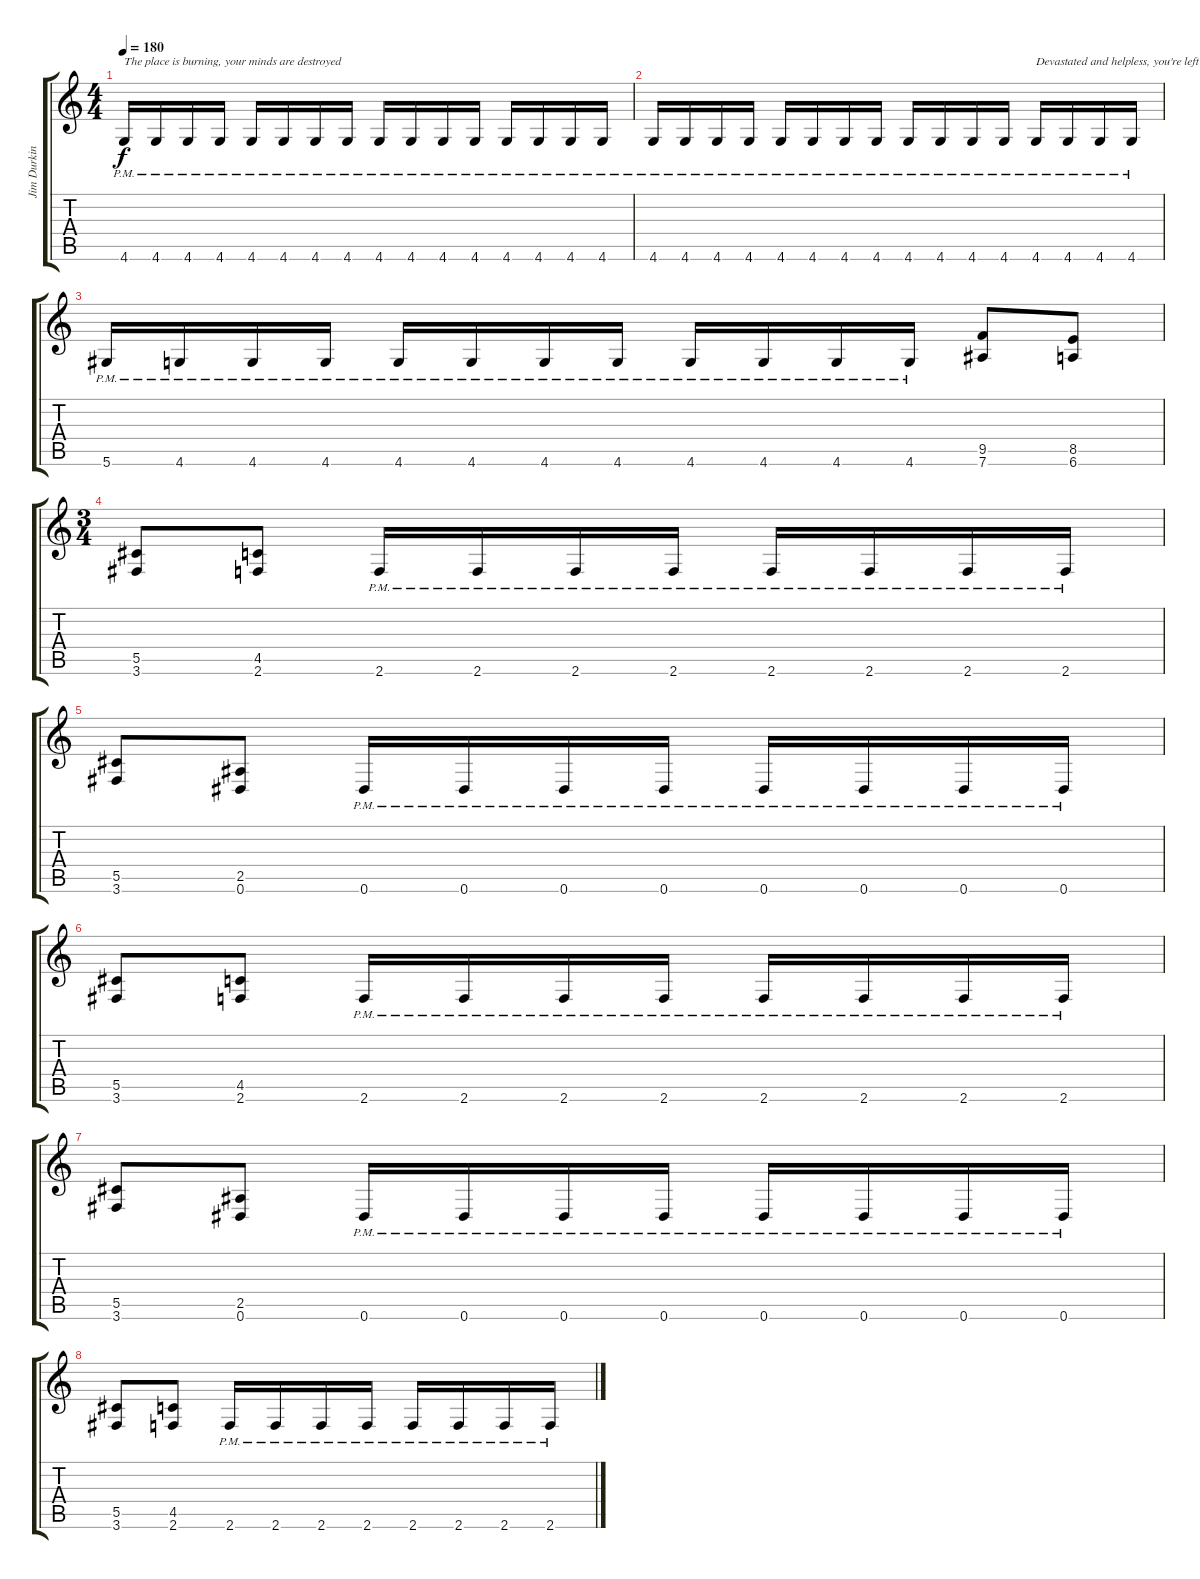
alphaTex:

\track ("Jim Durkin" "Jim Durkin") {instrument distortionguitar}
\staff {score tabs}
\tuning (Eb4 Bb3 Gb3 Db3 Ab2 Eb2) {hide}
\ts (4 4)
\tempo 180
\clef g2
\ks c
4.6{pm}.16{txt "The place is burning, your minds are destroyed" dy f} 4.6{pm}.16 4.6{pm}.16 4.6{pm}.16 4.6{pm}.16 4.6{pm}.16 4.6{pm}.16 4.6{pm}.16 4.6{pm}.16 4.6{pm}.16 4.6{pm}.16 4.6{pm}.16 4.6{pm}.16 4.6{pm}.16 4.6{pm}.16 4.6{pm}.16 |
4.6{pm}.16 4.6{pm}.16 4.6{pm}.16 4.6{pm}.16 4.6{pm}.16 4.6{pm}.16 4.6{pm}.16 4.6{pm}.16 4.6{pm}.16 4.6{pm}.16 4.6{pm}.16 4.6{pm}.16 4.6{pm}.16{txt "Devastated and helpless, you're left here to die"} 4.6{pm}.16 4.6{pm}.16 4.6{pm}.16 |
5.6{pm}.16 4.6{pm}.16 4.6{pm}.16 4.6{pm}.16 4.6{pm}.16 4.6{pm}.16 4.6{pm}.16 4.6{pm}.16 4.6{pm}.16 4.6{pm}.16 4.6{pm}.16 4.6{pm}.16 (9.5 7.6).8 (8.5 6.6).8 |
\ts (3 4)
(5.5 3.6).8 (4.5 2.6).8 2.6{pm}.16 2.6{pm}.16 2.6{pm}.16 2.6{pm}.16 2.6{pm}.16 2.6{pm}.16 2.6{pm}.16 2.6{pm}.16 |
(5.5 3.6).8 (2.5 0.6).8 0.6{pm}.16 0.6{pm}.16 0.6{pm}.16 0.6{pm}.16 0.6{pm}.16 0.6{pm}.16 0.6{pm}.16 0.6{pm}.16 |
(5.5 3.6).8 (4.5 2.6).8 2.6{pm}.16 2.6{pm}.16 2.6{pm}.16 2.6{pm}.16 2.6{pm}.16 2.6{pm}.16 2.6{pm}.16 2.6{pm}.16 |
(5.5 3.6).8 (2.5 0.6).8 0.6{pm}.16 0.6{pm}.16 0.6{pm}.16 0.6{pm}.16 0.6{pm}.16 0.6{pm}.16 0.6{pm}.16 0.6{pm}.16 |
(5.5 3.6).8 (4.5 2.6).8 2.6{pm}.16 2.6{pm}.16 2.6{pm}.16 2.6{pm}.16 2.6{pm}.16 2.6{pm}.16 2.6{pm}.16 2.6{pm}.16
